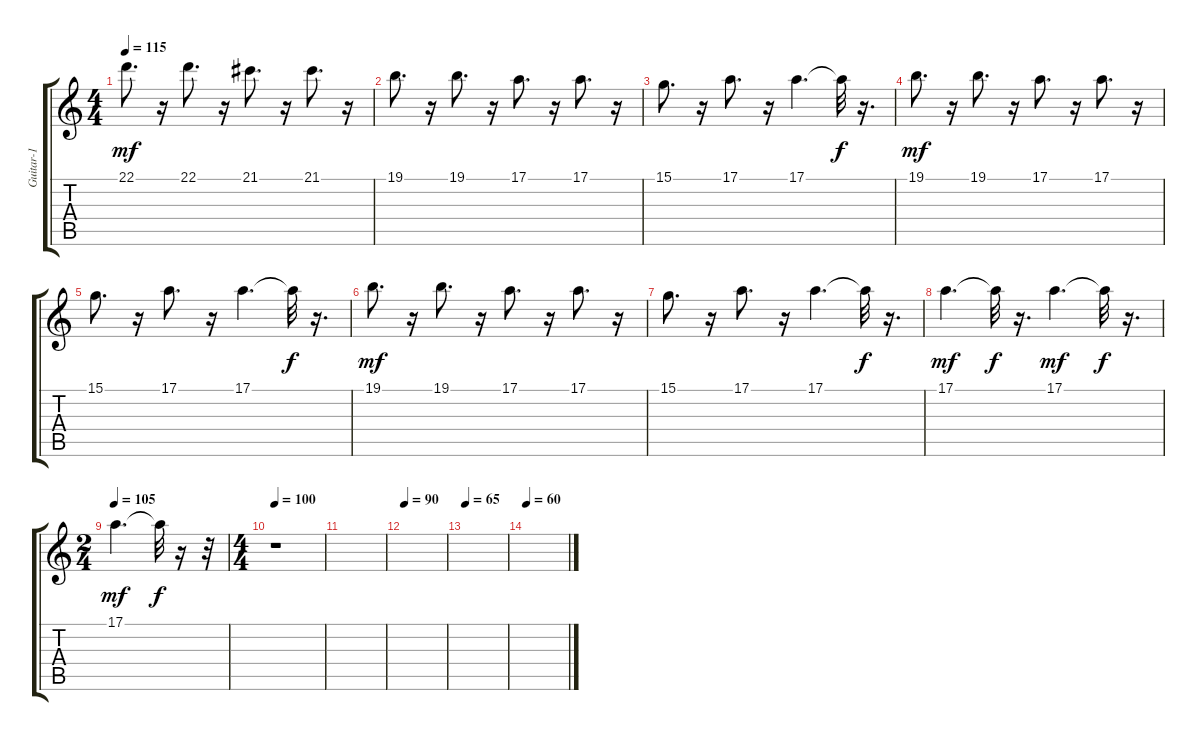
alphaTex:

\track ("Guitar-1" "Guitar-1") {instrument vibraphone}
\staff {score tabs}
\tuning (E4 B3 G3 D3 A2 E2) {hide}
\ts (4 4)
\tempo 115
\clef g2
\ks c
22.1.8{d dy mf} r.16 22.1.8{d} r.16 21.1.8{d} r.16 21.1.8{d} r.16 |
19.1.8{d} r.16 19.1.8{d} r.16 17.1.8{d} r.16 17.1.8{d} r.16 |
15.1.8{d} r.16 17.1.8{d} r.16 17.1.4{d} 17.1{t}.32{dy f} r.16{d} |
19.1.8{d dy mf} r.16 19.1.8{d} r.16 17.1.8{d} r.16 17.1.8{d} r.16 |
15.1.8{d} r.16 17.1.8{d} r.16 17.1.4{d} 17.1{t}.32{dy f} r.16{d} |
19.1.8{d dy mf} r.16 19.1.8{d} r.16 17.1.8{d} r.16 17.1.8{d} r.16 |
15.1.8{d} r.16 17.1.8{d} r.16 17.1.4{d} 17.1{t}.32{dy f} r.16{d} |
17.1.4{d dy mf} 17.1{t}.32{dy f} r.16{d} 17.1.4{d dy mf} 17.1{t}.32{dy f} r.16{d} |
\ts (2 4)
\tempo 105
17.1.4{d dy mf} 17.1{t}.32{dy f} r.16 r.32 |
\ts (4 4)
\tempo 100
r.1 |
|
\tempo 90
|
\tempo 65
|
\tempo 60
